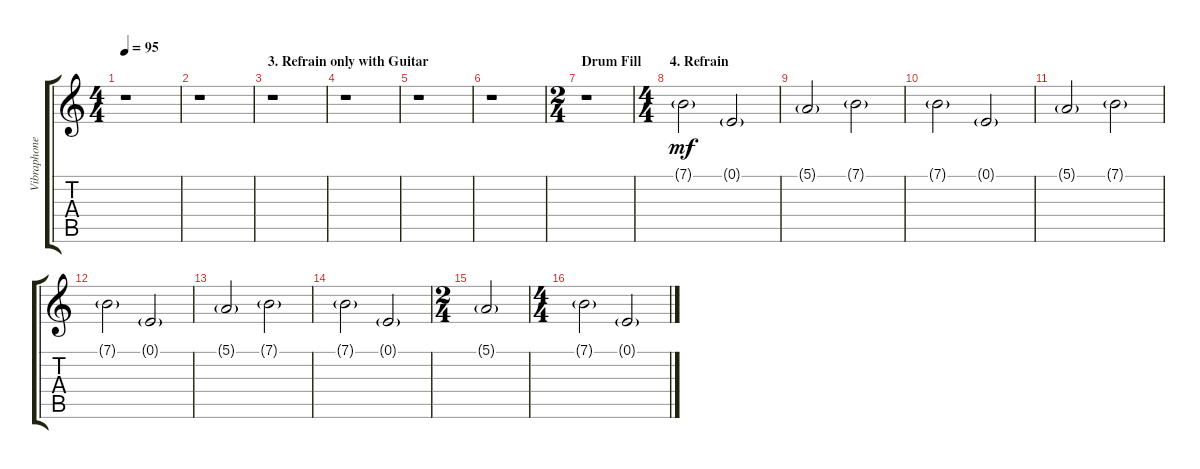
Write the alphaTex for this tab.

\track ("Vibraphone for Refrain" "Vibraphone") {instrument vibraphone}
\staff {score tabs}
\tuning (E4 B3 G3 D3 A2 E2) {hide}
\ts (4 4)
\tempo 95
\clef g2
\ks c
r.1{dy mf} |
r.1 |
\section ("" "3. Refrain only with Guitar")
r.1 |
r.1 |
r.1 |
r.1 |
\ts (2 4)
\section ("" "Drum Fill")
r.1 |
\ts (4 4)
\section ("" "4. Refrain")
7.1{g}.2 0.1{g}.2 |
5.1{g}.2 7.1{g}.2 |
7.1{g}.2 0.1{g}.2 |
5.1{g}.2 7.1{g}.2 |
7.1{g}.2 0.1{g}.2 |
5.1{g}.2 7.1{g}.2 |
7.1{g}.2 0.1{g}.2 |
\ts (2 4)
5.1{g}.2 |
\ts (4 4)
7.1{g}.2 0.1{g}.2
